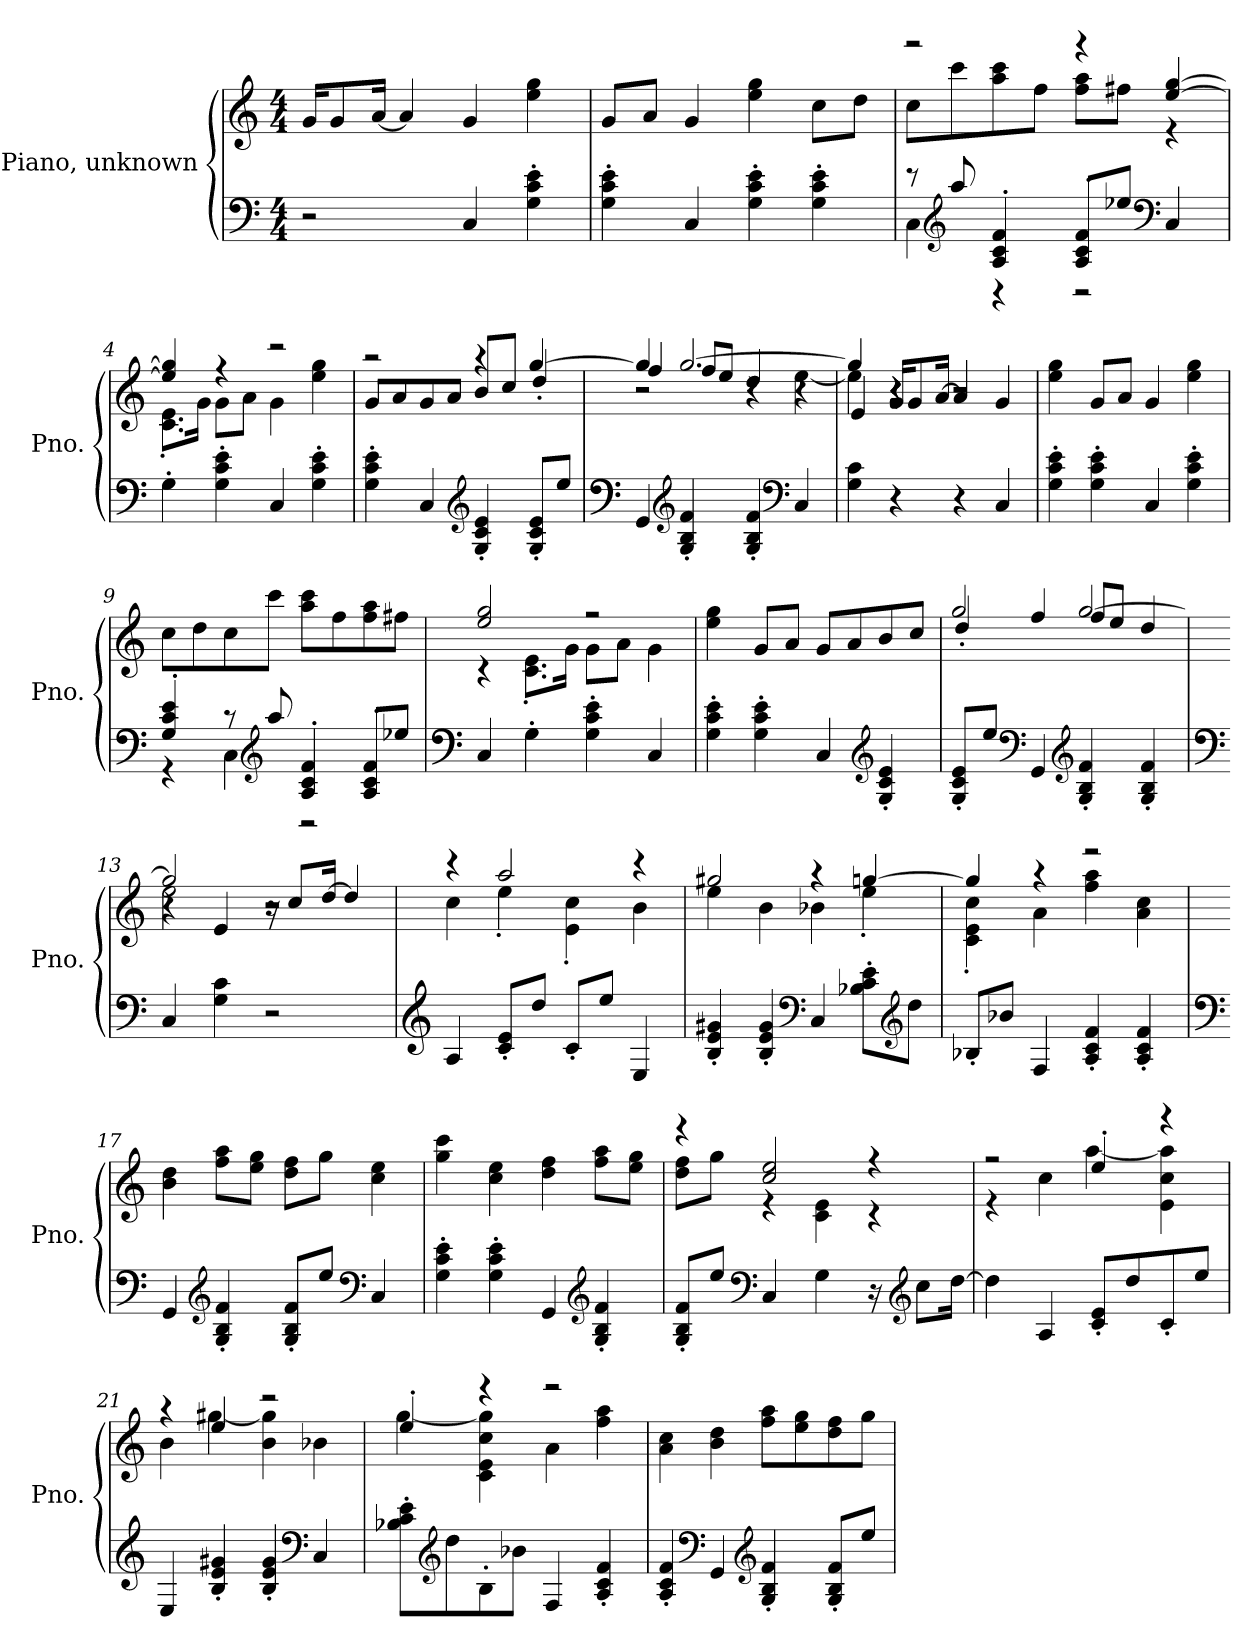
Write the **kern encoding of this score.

**kern	**kern
*part1	*part1
*staff2	*staff1
*I"Piano, unknown	*
*I'Pno.	*
*clefF4	*clefG2
*k[]	*k[]
*M4/4	*M4/4
*MM120	*MM120
=1	=1
2r	16g/KL
.	8g/
.	[16a/Jk
.	4a/]
4C/	4g/
4G\' 4c\' 4e\'	4ee\ 4gg\
=2	=2
4G\' 4c\' 4e\'	8g/L
.	8a/J
4C/	4g/
4G\' 4c\' 4e\'	4ee\ 4gg\
4G\' 4c\' 4e\'	8cc\L
.	8dd\J
=3	=3
*^	*^
8r	4C\	2r	8cc\L
*clefG2	*	*	*
8aa/	.	.	8ccc\
4A/' 4c/' 4f/'	4r	.	8aa\ 8ccc\
.	.	.	8ff\J
8A/' 8c/' 8f/'L	2r	4r	8ff\ 8aa\L
8ee-X/J	.	.	8ff#X\J
*clefF4	*	*	*
4C/	.	[4ee/ [4gg/	4r
*v	*v	*	*
=4	=4	=4
4G'\	4ee/] 4gg/]	8.c\' 8.e\'L
.	.	16g\Jk
4G\' 4c\' 4e\'	4r	8g\L
.	.	8a\J
4C/	2r	4g\
4G\' 4c\' 4e\'	.	4ee\ 4gg\
=5	=5	=5
4G\' 4c\' 4e\'	2r	8g/L
.	.	8a/
4C/	.	8g/
.	.	8a/J
*clefG2	*	*
4G/' 4c/' 4e/'	4r	8b/L
.	.	8cc/J
8G/' 8c/' 8e/'L	[4gg/	4dd'/
8ee/J	.	.
*	*v	*v
!!LO:LB:g=z
=6	=6
*clefF4	*
*	*^
*	*	*^
4GG/	4gg/]	2r	4ff/
*clefG2	*	*	*
4G/' 4B/' 4f/'	[2.gg/	.	8ff/L
.	.	.	8ee/J
4G/' 4B/' 4f/'	.	4r	4dd/
*clefF4	*	*	*
4C/	.	[4ee\	4r
=7	=7	=7	=7
4G\ 4c\	4gg/]	4ee\]	4e/
4r	4r	4r	16g/KL
.	.	.	8g/
.	.	.	[16a/Jk
4r	2r	2r	4a/]
4C/	.	.	4g/
*	*v	*v	*v
=8	=8
4G\' 4c\' 4e\'	4ee\ 4gg\
4G\' 4c\' 4e\'	8g/L
.	8a/J
4C/	4g/
4G\' 4c\' 4e\'	4ee\ 4gg\
=9	=9
*^	*
4G/' 4c/' 4e/'	4r	8cc\L
.	.	8dd\
8r	4C\	8cc\
*clefG2	*	*
8aa/	.	8ccc\J
4A/' 4c/' 4f/'	2r	8aa\ 8ccc\L
.	.	8ff\
8A/' 8c/' 8f/'L	.	8ff\ 8aa\
8ee-X/J	.	8ff#X\J
*v	*v	*
=10	=10
*clefF4	*
*	*^
4C/	2ee/ 2gg/	4r
4G'\	.	8.c\' 8.e\'L
.	.	16g\Jk
4G\' 4c\' 4e\'	2r	8g\L
.	.	8a\J
4C/	.	4g\
*	*v	*v
!!LO:LB:g=z
=11	=11
4G\' 4c\' 4e\'	4ee\ 4gg\
4G\' 4c\' 4e\'	8g/L
.	8a/J
4C/	8g/L
.	8a/
*clefG2	*
4G/' 4c/' 4e/'	8b/
.	8cc/J
=12	=12
*	*^
8G/' 8c/' 8e/'L	2gg/	4dd'/
8ee/J	.	.
*clefF4	*	*
4GG/	.	4ff/
*clefG2	*	*
4G/' 4B/' 4f/'	[2gg/	8ff/L
.	.	8ee/J
4G/' 4B/' 4f/'	.	4dd/
*	*v	*v
=13	=13
*clefF4	*
*	*^
*	*	*^
4C/	2gg/]	2ee\	4r
4G\ 4c\	.	.	4e/
2r	2r	2r	16r
.	.	.	8cc/L
.	.	.	[16dd/Jk
.	.	.	4dd/]
*	*v	*v	*v
=14	=14
*clefG2	*
*	*^
4A/	4r	4cc\
8c/' 8e/'L	2aa/	4ee'\
8dd/J	.	.
8c'/L	.	4e\' 4cc\'
8ee/J	.	.
4E/	4r	4b\
!!LO:LB:g=z	!!
=15	=15	=15
4B/' 4e/' 4g#X/'	2gg#X/	4ee\
4B/' 4e/' 4g#/'	.	4b\
*clefF4	*	*
4C/	4r	4b-X\
8B-X\' 8c\' 8e\'L	[4ggn/	4ee'\
*clefG2	*	*
8dd\J	.	.
=16	=16	=16
8B-X'/L	4gg/]	4c\' 4e\' 4cc\'
8b-X/J	.	.
4F/	4r	4a\
4A/' 4c/' 4f/'	2r	4ff\ 4aa\
4A/' 4c/' 4f/'	.	4a\ 4cc\
*	*v	*v
=17	=17
*clefF4	*
4GG/	4b\ 4dd\
*clefG2	*
4G/' 4B/' 4f/'	8ff\ 8aa\L
.	8ee\ 8gg\J
8G/' 8B/' 8f/'L	8dd\ 8ff\L
8ee/J	8gg\J
*clefF4	*
4C/	4cc\ 4ee\
=18	=18
4G\' 4c\' 4e\'	4gg\ 4ccc\
4G\' 4c\' 4e\'	4cc\ 4ee\
4GG/	4dd\ 4ff\
*clefG2	*
4G/' 4B/' 4f/'	8ff\ 8aa\L
.	8ee\ 8gg\J
!!LO:LB:g=z
=19	=19
*	*^
8G/' 8B/' 8f/'L	4r	8dd\ 8ff\L
8ee/J	.	8gg\J
*clefF4	*	*
4C/	2cc/ 2ee/	4r
4G\	.	4c\ 4e\
16r	4r	4r
*clefG2	*	*
8cc\L	.	.
[16dd\Jk	.	.
=20	=20	=20
4dd\]	2r	4r
4A/	.	4cc\
8c/' 8e/'L	4ee'/	[4aa\
8dd/	.	.
8c'/	4r	4e\ 4cc\ 4aa\]
8ee/J	.	.
=21	=21	=21
4E/	4r	4b\
4B/' 4e/' 4g#X/'	4ee/	[4gg#X\
4B/' 4e/' 4g#/'	2r	4b\ 4gg#\]
*clefF4	*	*
4C/	.	4b-X\
=22	=22	=22
8B-X\' 8c\' 8e\'L	4ee'/	[4gg\
*clefG2	*	*
8dd\	.	.
8B-'\	4r	4c\ 4e\ 4cc\ 4gg\]
8b-X\J	.	.
4F/	2r	4a\
4A/' 4c/' 4f/'	.	4ff\ 4aa\
*	*v	*v
!!LO:LB:g=z
=23	=23
4A/' 4c/' 4f/'	4a\ 4cc\
*clefF4	*
4GG/	4b\ 4dd\
*clefG2	*
4G/' 4B/' 4f/'	8ff\ 8aa\L
.	8ee\ 8gg\
8G/' 8B/' 8f/'L	8dd\ 8ff\
8ee/J	8gg\J
=	=
*-	*-
